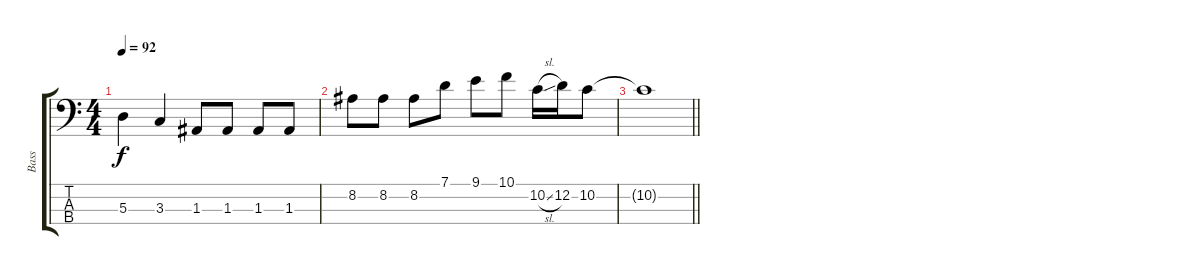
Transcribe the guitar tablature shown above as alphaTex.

\track ("Bass" "Bass") {instrument electricbassfinger}
\staff {score tabs}
\tuning (G2 D2 A1 E1) {hide}
\ts (4 4)
\tempo 92
\clef f4
\ks c
5.3.4{dy f} 3.3.4 1.3.8 1.3.8 1.3.8 1.3.8 |
8.2.8 8.2.8 8.2.8 7.1.8 9.1.8 10.1.8 10.2{sl}.16 12.2.16 10.2.8 |
\barLineRight lightlight
10.2{t}.1
